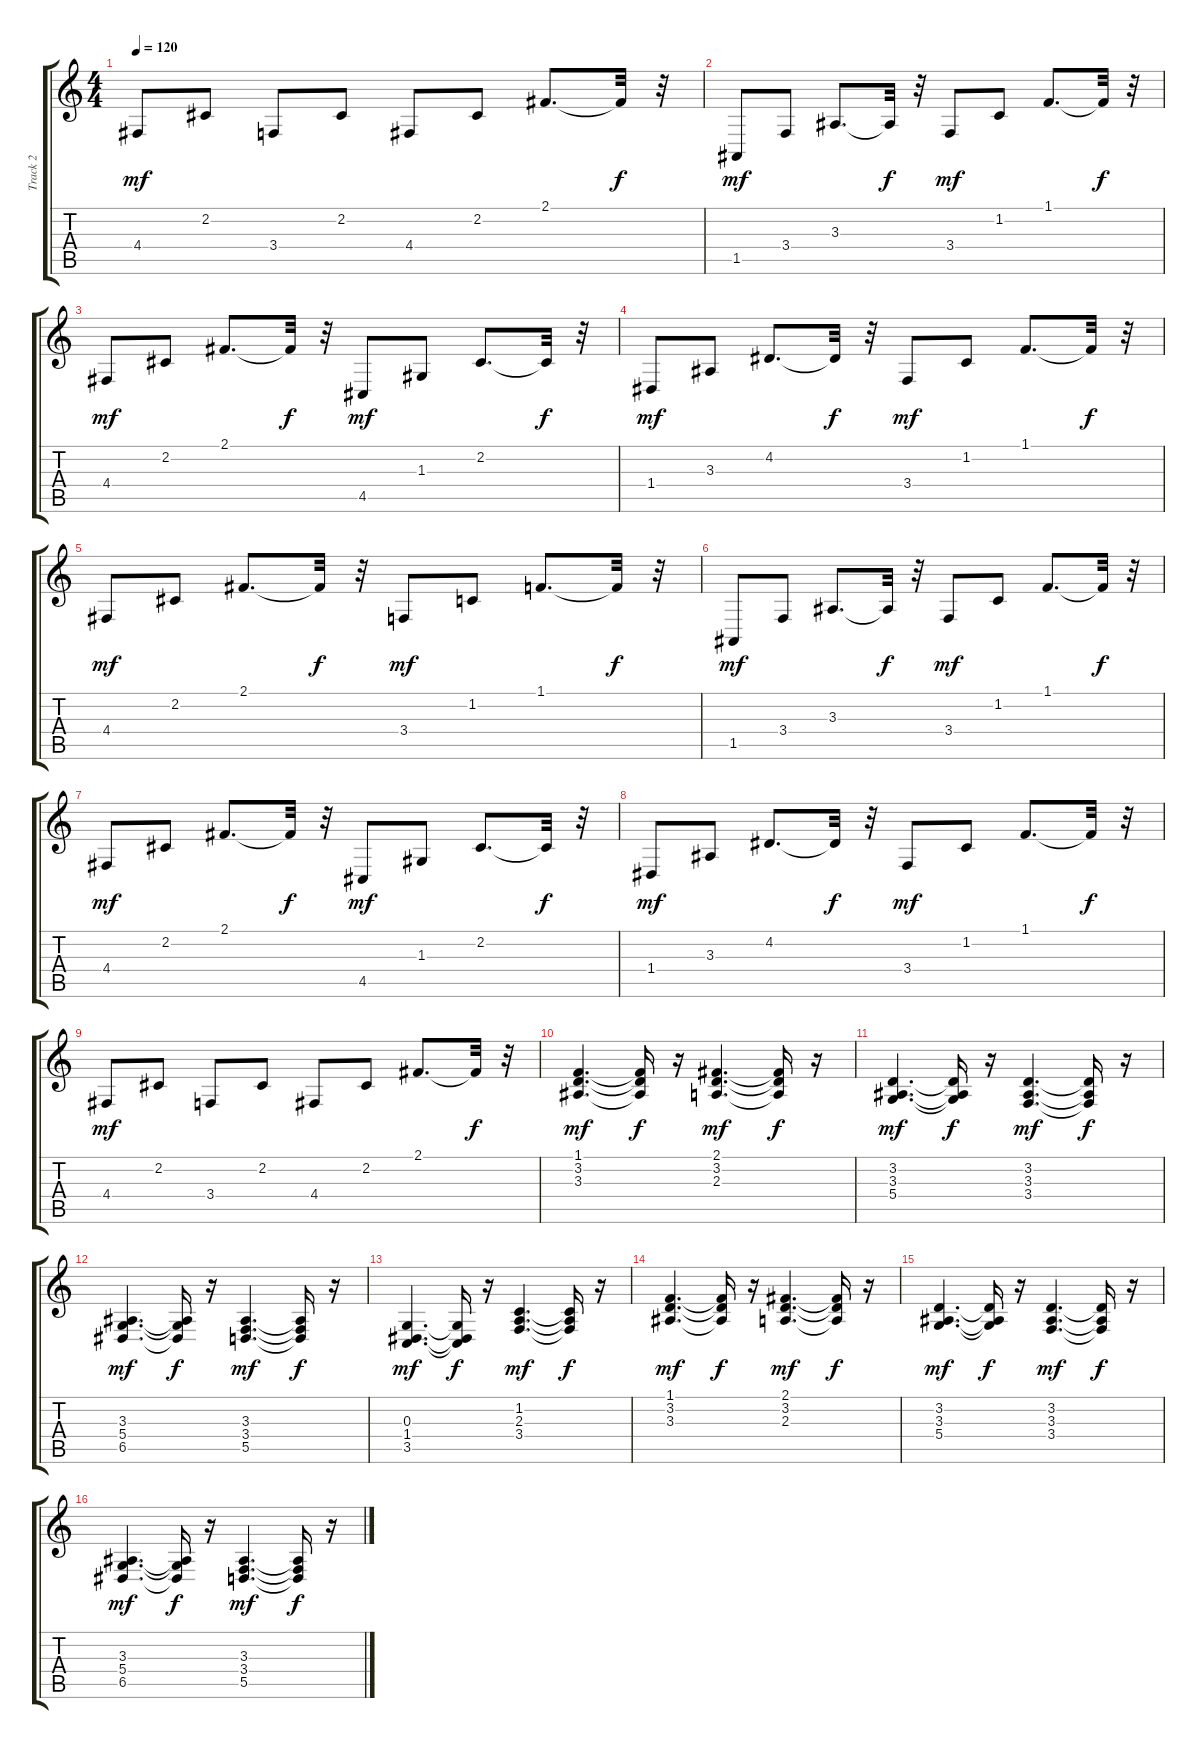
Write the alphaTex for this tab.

\track ("Track 2" "Track 2") {instrument acousticgrandpiano}
\staff {score tabs}
\tuning (E4 B3 G3 D3 A2 E2) {hide}
\ts (4 4)
\tempo 120
\clef g2
\ks c
4.4.8{dy mf} 2.2.8 3.4.8 2.2.8 4.4.8 2.2.8 2.1.8{d} 2.1{t}.32{dy f} r.32 |
1.5.8{dy mf} 3.4.8 3.3.8{d} 3.3{t}.32{dy f} r.32 3.4.8{dy mf} 1.2.8 1.1.8{d} 1.1{t}.32{dy f} r.32 |
4.4.8{dy mf} 2.2.8 2.1.8{d} 2.1{t}.32{dy f} r.32 4.5.8{dy mf} 1.3.8 2.2.8{d} 2.2{t}.32{dy f} r.32 |
1.4.8{dy mf} 3.3.8 4.2.8{d} 4.2{t}.32{dy f} r.32 3.4.8{dy mf} 1.2.8 1.1.8{d} 1.1{t}.32{dy f} r.32 |
4.4.8{dy mf} 2.2.8 2.1.8{d} 2.1{t}.32{dy f} r.32 3.4.8{dy mf} 1.2.8 1.1.8{d} 1.1{t}.32{dy f} r.32 |
1.5.8{dy mf} 3.4.8 3.3.8{d} 3.3{t}.32{dy f} r.32 3.4.8{dy mf} 1.2.8 1.1.8{d} 1.1{t}.32{dy f} r.32 |
4.4.8{dy mf} 2.2.8 2.1.8{d} 2.1{t}.32{dy f} r.32 4.5.8{dy mf} 1.3.8 2.2.8{d} 2.2{t}.32{dy f} r.32 |
1.4.8{dy mf} 3.3.8 4.2.8{d} 4.2{t}.32{dy f} r.32 3.4.8{dy mf} 1.2.8 1.1.8{d} 1.1{t}.32{dy f} r.32 |
4.4.8{dy mf} 2.2.8 3.4.8 2.2.8 4.4.8 2.2.8 2.1.8{d} 2.1{t}.32{dy f} r.32 |
(1.1 3.2 3.3).4{d dy mf} (1.1{t} 3.2{t} 3.3{t}).16{dy f} r.16 (2.1 3.2 2.3).4{d dy mf} (2.1{t} 3.2{t} 2.3{t}).16{dy f} r.16 |
(3.2 3.3 5.4).4{d dy mf} (3.2{t} 3.3{t} 5.4{t}).16{dy f} r.16 (3.2 3.3 3.4).4{d dy mf} (3.2{t} 3.3{t} 3.4{t}).16{dy f} r.16 |
(3.3 5.4 6.5).4{d dy mf} (3.3{t} 5.4{t} 6.5{t}).16{dy f} r.16 (3.3 3.4 5.5).4{d dy mf} (3.3{t} 3.4{t} 5.5{t}).16{dy f} r.16 |
(0.3 1.4 3.5).4{d dy mf} (0.3{t} 1.4{t} 3.5{t}).16{dy f} r.16 (1.2 2.3 3.4).4{d dy mf} (1.2{t} 2.3{t} 3.4{t}).16{dy f} r.16 |
(1.1 3.2 3.3).4{d dy mf} (1.1{t} 3.2{t} 3.3{t}).16{dy f} r.16 (2.1 3.2 2.3).4{d dy mf} (2.1{t} 3.2{t} 2.3{t}).16{dy f} r.16 |
(3.2 3.3 5.4).4{d dy mf} (3.2{t} 3.3{t} 5.4{t}).16{dy f} r.16 (3.2 3.3 3.4).4{d dy mf} (3.2{t} 3.3{t} 3.4{t}).16{dy f} r.16 |
(3.3 5.4 6.5).4{d dy mf} (3.3{t} 5.4{t} 6.5{t}).16{dy f} r.16 (3.3 3.4 5.5).4{d dy mf} (3.3{t} 3.4{t} 5.5{t}).16{dy f} r.16
